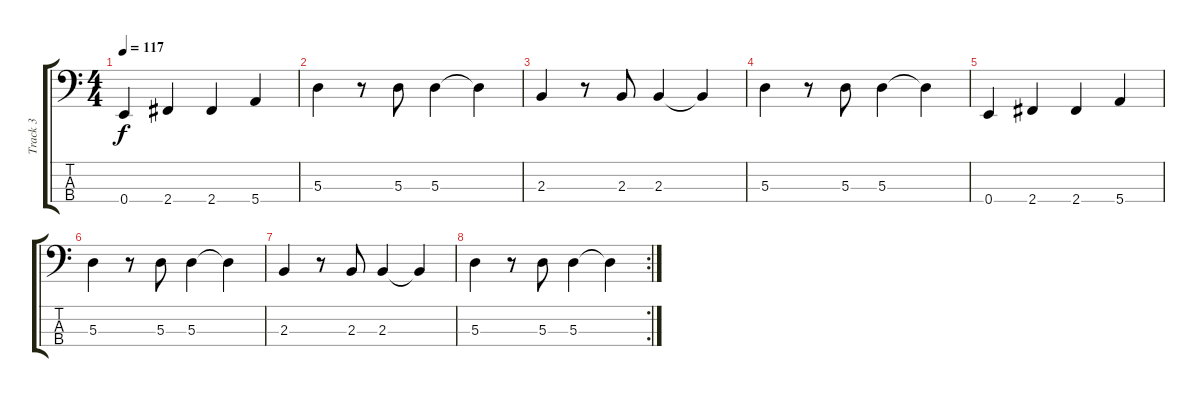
\track ("Track 3" "Track 3") {instrument electricbasspick}
\staff {score tabs}
\tuning (G2 D2 A1 E1) {hide}
\ts (4 4)
\tempo 117
\clef f4
\ks c
0.4.4{dy f} 2.4.4 2.4.4 5.4.4 |
5.3.4 r.8 5.3.8 5.3.4 5.3{t}.4 |
2.3.4 r.8 2.3.8 2.3.4 2.3{t}.4 |
5.3.4 r.8 5.3.8 5.3.4 5.3{t}.4 |
0.4.4 2.4.4 2.4.4 5.4.4 |
5.3.4 r.8 5.3.8 5.3.4 5.3{t}.4 |
2.3.4 r.8 2.3.8 2.3.4 2.3{t}.4 |
\rc 2
5.3.4 r.8 5.3.8 5.3.4 5.3{t}.4
